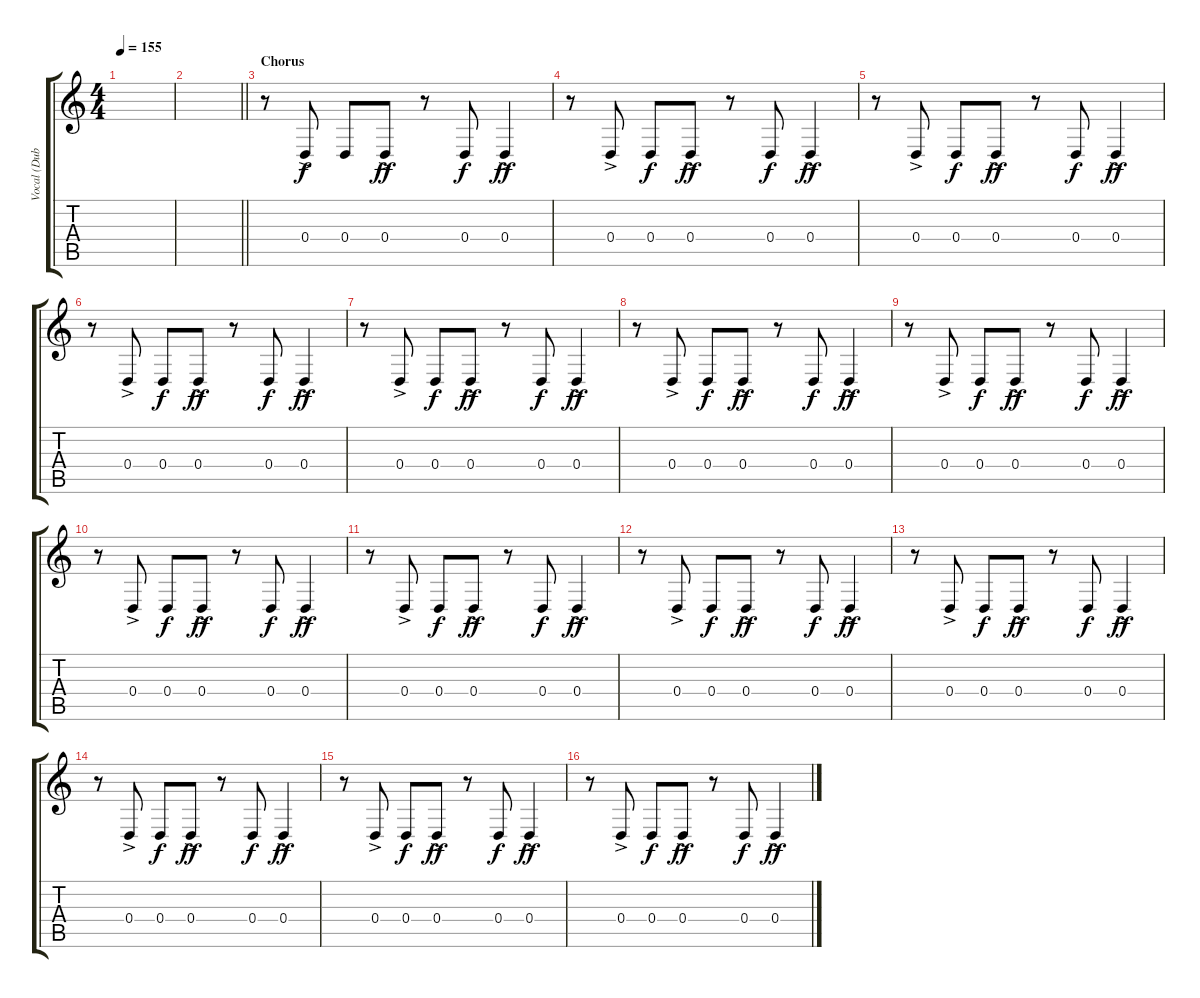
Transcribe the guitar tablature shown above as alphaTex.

\track ("Vocal (Dub + back vocals)" "Vocal (Dub") {instrument trumpet}
\staff {score tabs}
\tuning (E4 B3 G3 D3 A2 E2) {hide}
\ts (4 4)
\tempo 155
\clef g2
\ks c
|
\barLineRight lightlight
|
\section ("" "Chorus")
r.8 0.4{ac}.8 0.4.8{dy f} 0.4{ac}.8{dy ff} r.8 0.4.8{dy f} 0.4{ac}.4{dy ff} |
r.8 0.4{ac}.8 0.4.8{dy f} 0.4{ac}.8{dy ff} r.8 0.4.8{dy f} 0.4{ac}.4{dy ff} |
r.8 0.4{ac}.8 0.4.8{dy f} 0.4{ac}.8{dy ff} r.8 0.4.8{dy f} 0.4{ac}.4{dy ff} |
r.8 0.4{ac}.8 0.4.8{dy f} 0.4{ac}.8{dy ff} r.8 0.4.8{dy f} 0.4{ac}.4{dy ff} |
r.8 0.4{ac}.8 0.4.8{dy f} 0.4{ac}.8{dy ff} r.8 0.4.8{dy f} 0.4{ac}.4{dy ff} |
r.8 0.4{ac}.8 0.4.8{dy f} 0.4{ac}.8{dy ff} r.8 0.4.8{dy f} 0.4{ac}.4{dy ff} |
r.8 0.4{ac}.8 0.4.8{dy f} 0.4{ac}.8{dy ff} r.8 0.4.8{dy f} 0.4{ac}.4{dy ff} |
r.8 0.4{ac}.8 0.4.8{dy f} 0.4{ac}.8{dy ff} r.8 0.4.8{dy f} 0.4{ac}.4{dy ff} |
r.8 0.4{ac}.8 0.4.8{dy f} 0.4{ac}.8{dy ff} r.8 0.4.8{dy f} 0.4{ac}.4{dy ff} |
r.8 0.4{ac}.8 0.4.8{dy f} 0.4{ac}.8{dy ff} r.8 0.4.8{dy f} 0.4{ac}.4{dy ff} |
r.8 0.4{ac}.8 0.4.8{dy f} 0.4{ac}.8{dy ff} r.8 0.4.8{dy f} 0.4{ac}.4{dy ff} |
r.8 0.4{ac}.8 0.4.8{dy f} 0.4{ac}.8{dy ff} r.8 0.4.8{dy f} 0.4{ac}.4{dy ff} |
r.8 0.4{ac}.8 0.4.8{dy f} 0.4{ac}.8{dy ff} r.8 0.4.8{dy f} 0.4{ac}.4{dy ff} |
r.8 0.4{ac}.8 0.4.8{dy f} 0.4{ac}.8{dy ff} r.8 0.4.8{dy f} 0.4{ac}.4{dy ff}
